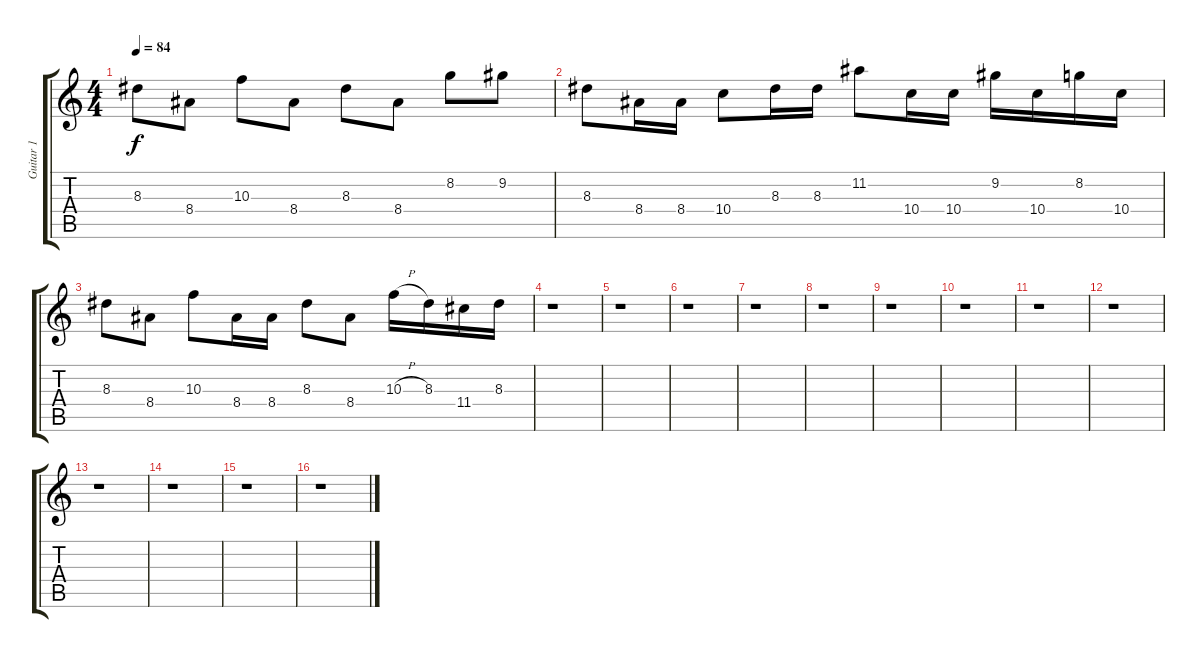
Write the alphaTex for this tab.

\track ("Guitar 1" "Guitar 1") {instrument electricguitarclean}
\staff {score tabs}
\tuning (E4 B3 G3 D3 A2 E2) {hide}
\ts (4 4)
\tempo 84
\clef g2
\ks c
8.3.8{dy f} 8.4.8 10.3.8 8.4.8 8.3.8 8.4.8 8.2.8 9.2.8 |
8.3.8 8.4.16 8.4.16 10.4.8 8.3.16 8.3.16 11.2.8 10.4.16 10.4.16 9.2.16 10.4.16 8.2.16 10.4.16 |
8.3.8 8.4.8 10.3.8 8.4.16 8.4.16 8.3.8 8.4.8 10.3{h}.16 8.3.16 11.4.16 8.3.16 |
r.1 |
r.1 |
r.1 |
r.1 |
r.1 |
r.1 |
r.1 |
r.1 |
r.1 |
r.1 |
r.1 |
r.1 |
r.1
